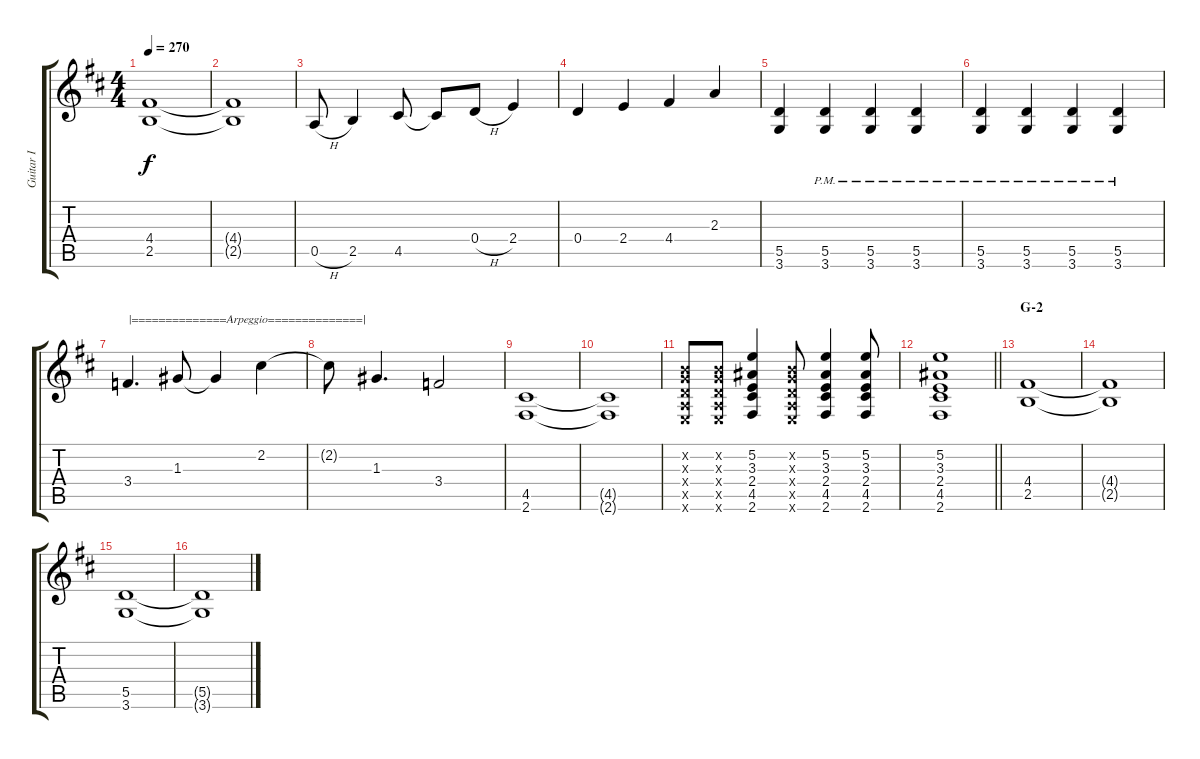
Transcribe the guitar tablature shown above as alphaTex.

\track ("Guitar I" "Guitar I") {instrument overdrivenguitar}
\staff {score tabs}
\tuning (E4 B3 G3 D3 A2 E2) {hide}
\ts (4 4)
\tempo 270
\clef g2
\ks d
(4.4 2.5).1{dy f} |
(4.4{t} 2.5{t}).1 |
0.5{h}.8 2.5.4 4.5.8 4.5{t}.8 0.4{h}.8 2.4.4 |
0.4.4 2.4.4 4.4.4 2.3.4 |
(5.5 3.6).4 (5.5{pm} 3.6{pm}).4 (5.5{pm} 3.6{pm}).4 (5.5{pm} 3.6{pm}).4 |
(5.5{pm} 3.6{pm}).4 (5.5{pm} 3.6{pm}).4 (5.5{pm} 3.6{pm}).4 (5.5{pm} 3.6{pm}).4 |
3.4.4{d txt "|==============Arpeggio==============|"} 1.3.8 1.3{t}.4 2.2.4 |
2.2{t}.8 1.3.4{d} 3.4.2 |
(4.5 2.6).1 |
(4.5{t} 2.6{t}).1 |
(0.2{x} 0.3{x} 0.4{x} 0.5{x} 0.6{x}).8 (0.2{x} 0.3{x} 0.4{x} 0.5{x} 0.6{x}).8 (5.2 3.3 2.4 4.5 2.6).4 (0.2{x} 0.3{x} 0.4{x} 0.5{x} 0.6{x}).8 (5.2 3.3 2.4 4.5 2.6).4 (5.2 3.3 2.4 4.5 2.6).8 |
\barLineRight lightlight
(5.2 3.3 2.4 4.5 2.6).1 |
\section ("" "G-2")
(4.4 2.5).1 |
(4.4{t} 2.5{t}).1 |
(5.5 3.6).1 |
(5.5{t} 3.6{t}).1
